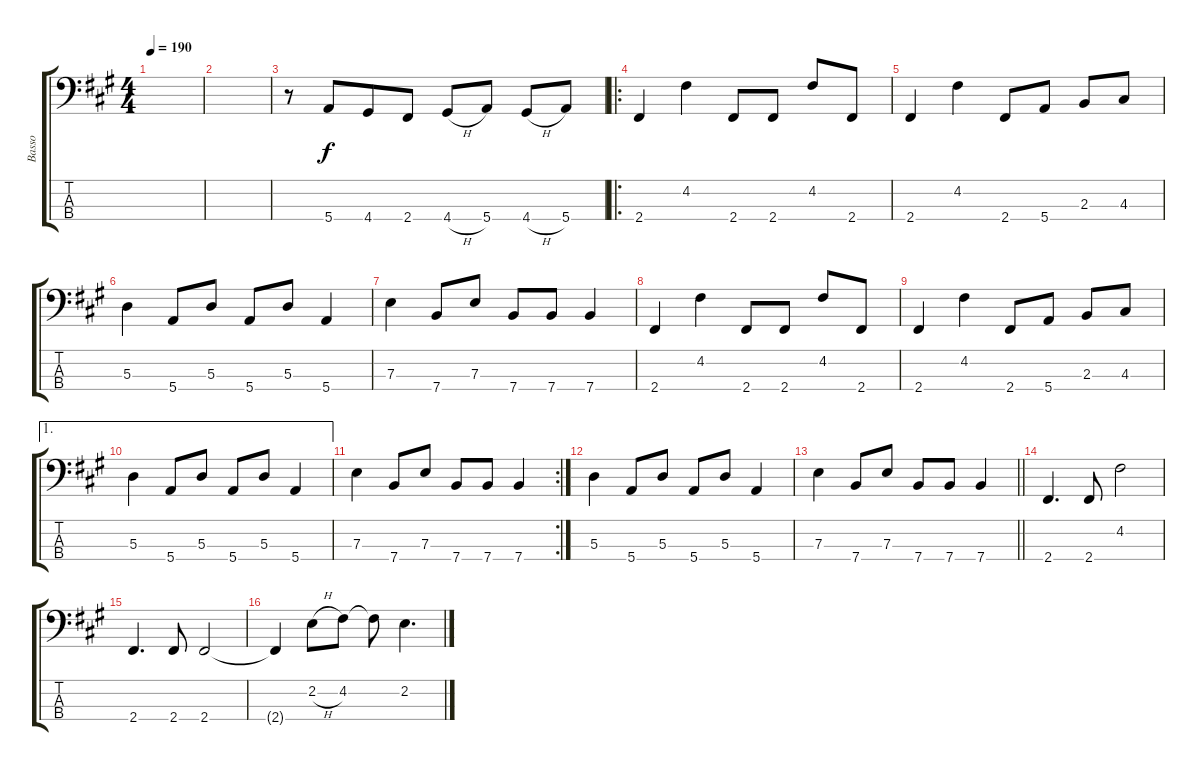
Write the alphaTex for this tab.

\track ("Basso" "Basso") {instrument electricbasspick}
\staff {score tabs}
\tuning (G2 D2 A1 E1) {hide}
\ts (4 4)
\tempo 190
\clef f4
\ks a
|
|
r.8 5.4.8{beam merge} 4.4.8 2.4.8 4.4{h}.8 5.4.8 4.4{h}.8 5.4.8 |
\ro
2.4.4 4.2.4 2.4.8 2.4.8 4.2.8 2.4.8 |
2.4.4 4.2.4 2.4.8 5.4.8 2.3.8 4.3.8 |
5.3.4 5.4.8 5.3.8 5.4.8 5.3.8 5.4.4 |
7.3.4 7.4.8 7.3.8 7.4.8 7.4.8 7.4.4 |
2.4.4 4.2.4 2.4.8 2.4.8 4.2.8 2.4.8 |
2.4.4 4.2.4 2.4.8 5.4.8 2.3.8 4.3.8 |
\ae 1
5.3.4 5.4.8 5.3.8 5.4.8 5.3.8 5.4.4 |
\rc 2
7.3.4 7.4.8 7.3.8 7.4.8 7.4.8 7.4.4 |
5.3.4 5.4.8 5.3.8 5.4.8 5.3.8 5.4.4 |
\barLineRight lightlight
7.3.4 7.4.8 7.3.8 7.4.8 7.4.8 7.4.4 |
2.4.4{d} 2.4.8 4.2.2 |
2.4.4{d} 2.4.8 2.4.2 |
2.4{t}.4 2.2{h}.8 4.2.8 4.2{t}.8 2.2.4{d}
